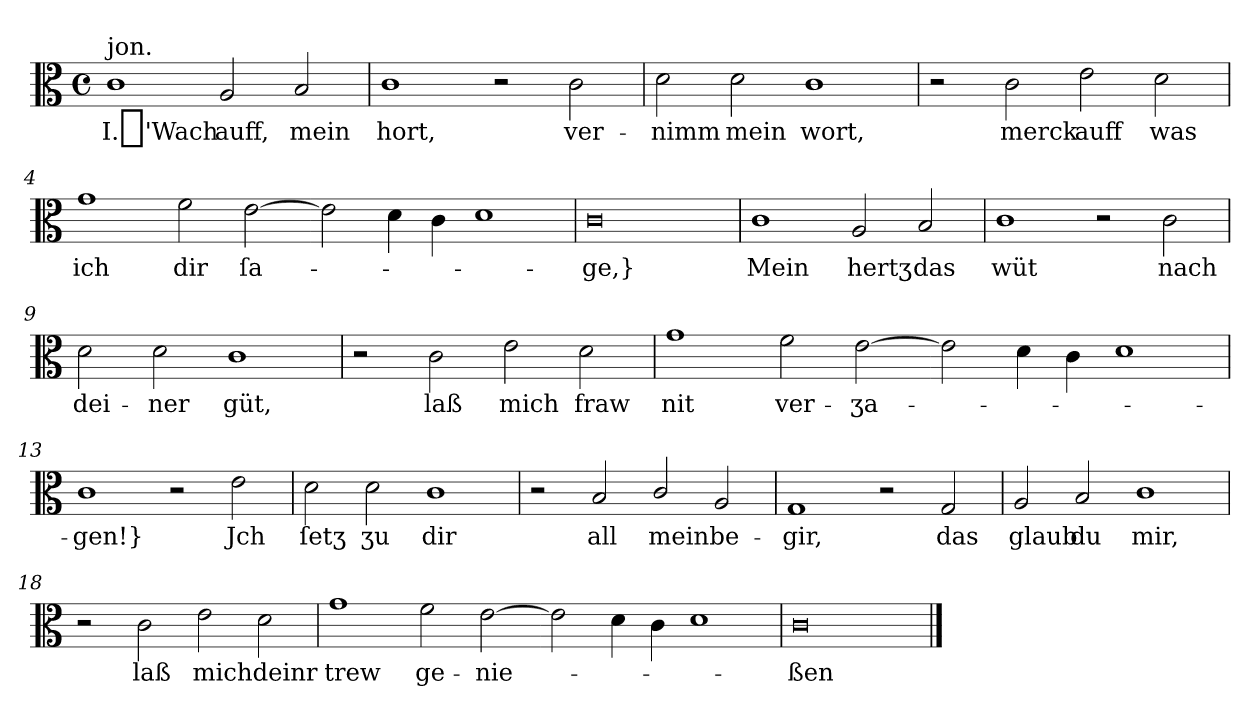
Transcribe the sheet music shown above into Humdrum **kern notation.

**kern	**text
*part1	*part1
*staff1	*staff1
*clefC3	*
*k[]	*
*C:ion	*
*M4/2	*
*met(c)	*
=1	=1
!LO:TX:a:t=jon.	!
1c	I._'Wach
2A	auff,
2B	mein
=1	=1
1c	hort,
2r	.
2c	ver-
=2	=2
2d	-nimm
2d	mein
1c	wort,
=3	=3
2r	.
2c	merck
2e	auff
2d	was
=4	=4
1g	ich
2f	dir
[2e	ſa-
=5-	=5-
2e]	.
4d	.
4c	.
1d	.
=6	=6
0c	-ge,}
=7	=7
1c	Mein
2A	hertʒ
2B	das
=8	=8
1c	wüt
2r	.
2c	nach
=9	=9
2d	dei-
2d	-ner
1c	güt,
=10	=10
2r	.
2c	laß
2e	mich
2d	fraw
=11	=11
1g	nit
2f	ver-
[2e	-ʒa-
=12-	=12-
2e]	.
4d	.
4c	.
1d	.
=13	=13
1c	-gen!}
2r	.
2e	Jch
=14	=14
2d	ſetʒ
2d	ʒu
1c	dir
=15	=15
2r	.
2B	all
2c/	mein
2A	be-
=16	=16
1G	-gir,
2r	.
2G	das
=17	=17
2A	glaub
2B	du
1c	mir,
=18	=18
2r	.
2c	laß
2e	mich
2d	deinr
=19	=19
1g	trew
2f	ge-
[2e	-nie-
=20-	=20-
2e]	.
4d	.
4c	.
1d	.
=21	=21
0c\	-ßen
==	==
*-	*-
